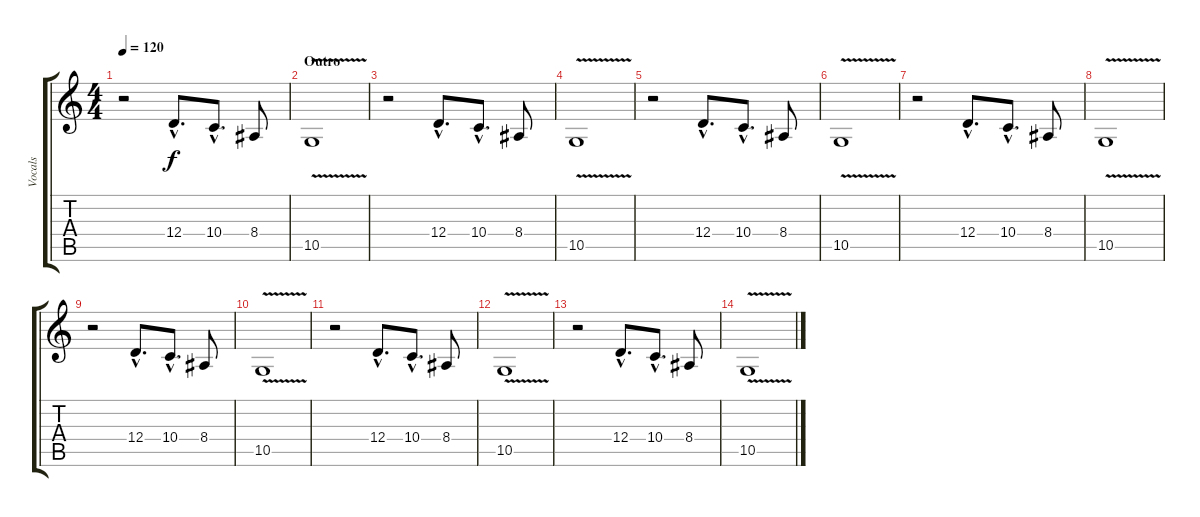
\track ("Vocals" "Vocals") {instrument lead6voice}
\staff {score tabs}
\tuning (E4 B3 G3 D3 A2 E2) {hide}
\ts (4 4)
\tempo 120
\clef g2
\ks c
r.2{dy f} 12.4{hac}.8{d} 10.4{hac}.8{d} 8.4.8 |
\section ("" "Outro")
10.5{v}.1 |
r.2 12.4{hac}.8{d} 10.4{hac}.8{d} 8.4.8 |
10.5{v}.1 |
r.2 12.4{hac}.8{d} 10.4{hac}.8{d} 8.4.8 |
10.5{v}.1 |
r.2 12.4{hac}.8{d} 10.4{hac}.8{d} 8.4.8 |
10.5{v}.1{volume 7} |
r.2 12.4{hac}.8{d} 10.4{hac}.8{d} 8.4.8 |
10.5{v}.1 |
r.2 12.4{hac}.8{d} 10.4{hac}.8{d} 8.4.8 |
10.5{v}.1{volume 0} |
r.2 12.4{hac}.8{d} 10.4{hac}.8{d} 8.4.8 |
10.5{v}.1
